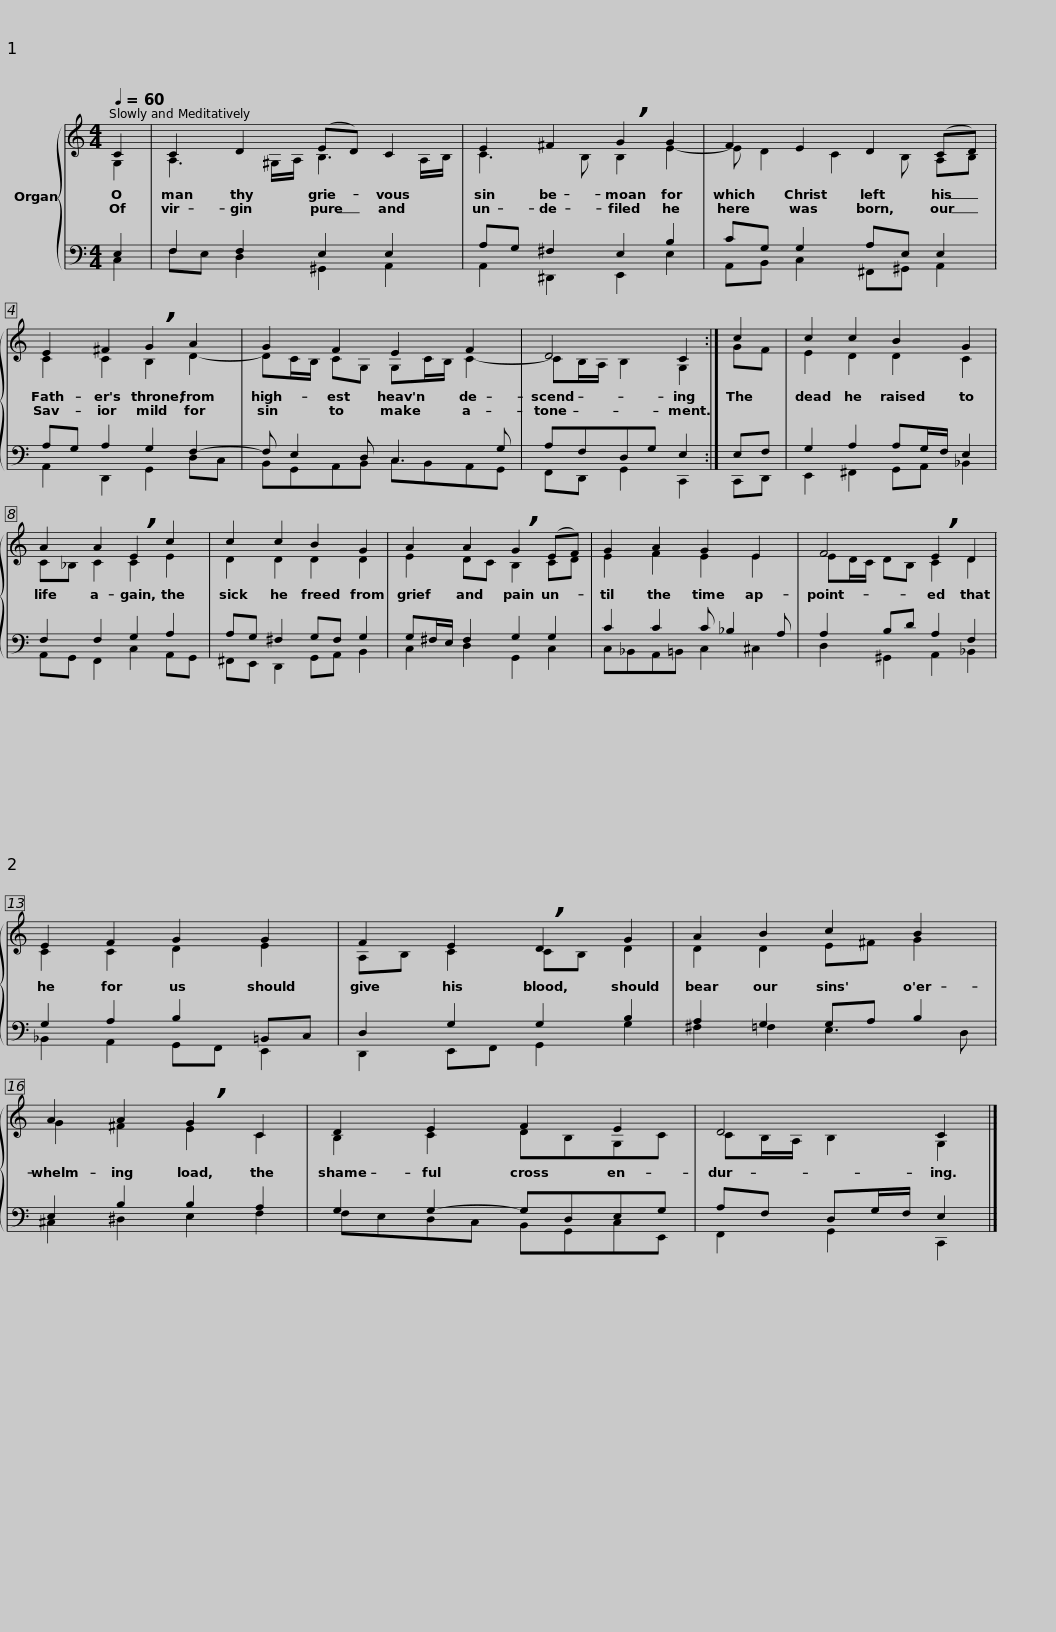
X:1
%%score { ( 1 2 ) | ( 3 4 ) }
L:1/8
Q:1/4=60
M:4/4
I:linebreak $
K:C
V:1 treble
V:2 treble
V:3 bass
V:4 bass
V:1
 C2 | C2 D2 (ED) C2 | E2 ^F2 !breath!G2 G2 | F2 E2 D2 (CD) | E2 ^F2 !breath!G2 A2 |$ %5
 G2 F2 E2 F2 | D4 C2 :| c2 | c2 c2 B2 G2 | A2 A2 !breath!E2 c2 |$ %10
 c2 c2 B2 G2 | A2 A2 !breath!G2 (EF) | G2 A2 G2 E2 | F4 !breath!E2 D2 | E2 F2 G2 G2 |$ %15
 F2 E2 !breath!D2 G2 | A2 B2 c2 B2 | A2 A2 !breath!G2 C2 | D2 E2 F2 E2 | D4 C2 |] %20
V:2
 G,2 | A,3 ^G,/A,/ B,3 A,/B,/ | C3 B, B,2 E2- | E D2 C2 B, A,B, | C2 C2 B,2 D2- |$ %5
 DC/B,/ CG, G,C/B,/ C2- | CB,/A,/ B,2 G,2 :| GF | E2 D2 D2 C2 | C_B, C2 C2 E2 |$ %10
 D2 D2 D2 D2 | E2 DC B,2 CD | E2 F2 E2 E2 | ED/C/ DB, C2 D2 | C2 C2 D2 E2 |$ %15
 A,B, C2 CB, D2 | D2 D2 E^F G2 | G2 ^F2 E2 C2 | B,2 C2 DB,G,C | CB,/A,/ B,2 G,2 |] %20
V:3
 E,2 | F,2 F,2 E,2 E,2 | A,G, ^F,2 E,2 B,2 | CG, G,2 A,E, E,2 | A,G, A,2 G,2 F,2- |$ %5
 F, E,2 D, C,3 G, | A,F,D,G, E,2 :| E,F, | G,2 A,2 A,G,/F,/ E,2 | F,2 F,2 G,2 A,2 |$ %10
 A,G, ^F,2 G,F, G,2 | G,^F,/E,/ F,2 G,2 G,2 | C2 C2 C _B,2 A, | A,2 B,D A,2 F,2 | G,2 A,2 B,2 =B,,C, |$ %15
 D,2 G,2 G,2 B,2 | A,2 G,2 G,A, B,2 | E,2 B,2 B,2 A,2 | G,2 G,2- G,D,E,G, | A,F, D,G,/F,/ E,2 |] %20
V:4
 C,2 | F,E, D,2 ^G,,2 A,,2 | A,,2 ^D,,2 E,,2 E,2 | A,,B,, C,2 ^F,,^G,, A,,2 | A,,2 D,,2 G,,2 D,C, |$ %5
 B,,G,,A,,B,, C,B,,A,,G,, | F,,D,, G,,2 C,,2 :| C,,D,, | E,,2 ^F,,2 G,,A,, _B,,2 | A,,G,, F,,2 C,2 A,,G,, |$ %10
 ^F,,E,, D,,2 G,,A,, B,,2 | C,2 D,2 G,,2 C,2 | C,_B,,A,,=B,, C,2 ^C,2 | D,2 ^G,,2 A,,2 _B,,2 | _B,,2 A,,2 G,,F,, E,,2 |$ %15
 D,,2 E,,F,, G,,2 G,2 | ^F,2 =F,2 E,3 D, | ^C,2 ^D,2 E,2 F,2 | F,E,D,C, B,,G,,C,E,, | F,,2 G,,2 C,,2 |] %20
